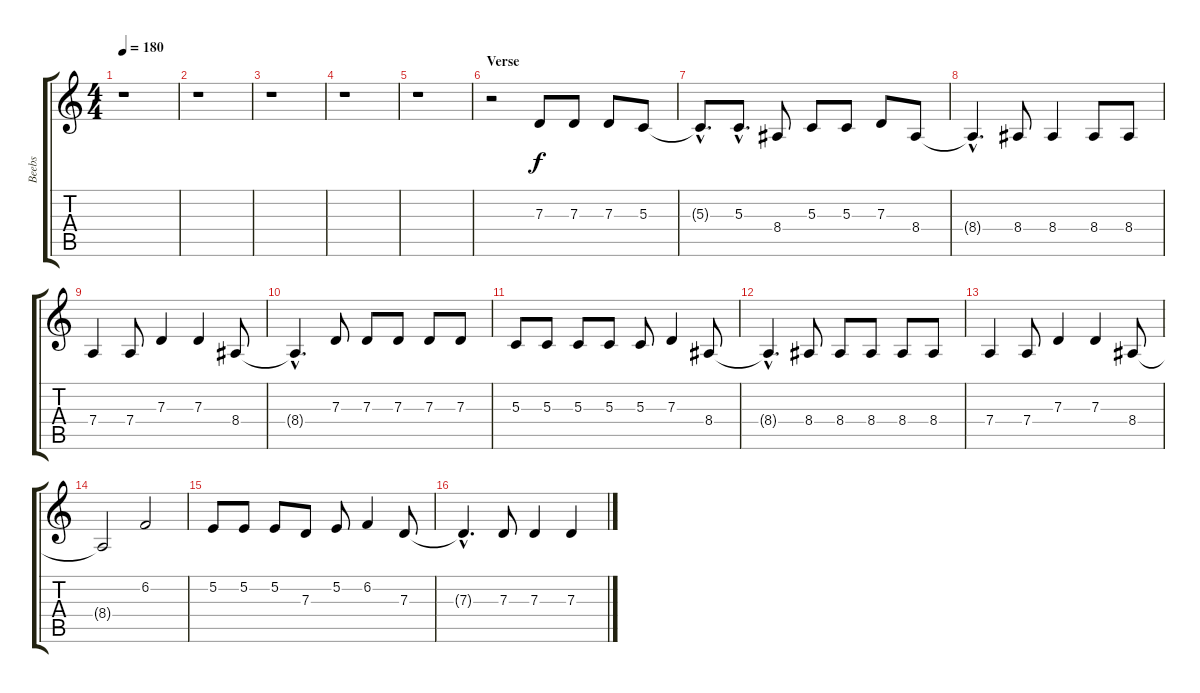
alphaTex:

\track ("Beebs" "Beebs") {instrument altosax}
\staff {score tabs}
\tuning (E4 B3 G3 D3 A2 E2) {hide}
\ts (4 4)
\tempo 180
\clef g2
\ks c
r.1{dy f} |
r.1 |
r.1 |
r.1 |
r.1 |
\section ("" "Verse")
r.2 7.3.8 7.3.8 7.3.8 5.3.8 |
5.3{hac t}.8{d} 5.3{hac}.8{d} 8.4.8 5.3.8 5.3.8 7.3.8 8.4.8 |
8.4{hac t}.4{d} 8.4.8 8.4.4 8.4.8 8.4.8 |
7.4.4 7.4.8 7.3.4 7.3.4 8.4.8 |
8.4{hac t}.4{d} 7.3.8 7.3.8 7.3.8 7.3.8 7.3.8 |
5.3.8 5.3.8 5.3.8 5.3.8 5.3.8 7.3.4 8.4.8 |
8.4{hac t}.4{d} 8.4.8 8.4.8 8.4.8 8.4.8 8.4.8 |
7.4.4 7.4.8 7.3.4 7.3.4 8.4.8 |
8.4{t}.2 6.2.2 |
5.2.8 5.2.8 5.2.8 7.3.8 5.2.8 6.2.4 7.3.8 |
7.3{hac t}.4{d} 7.3.8 7.3.4 7.3.4
